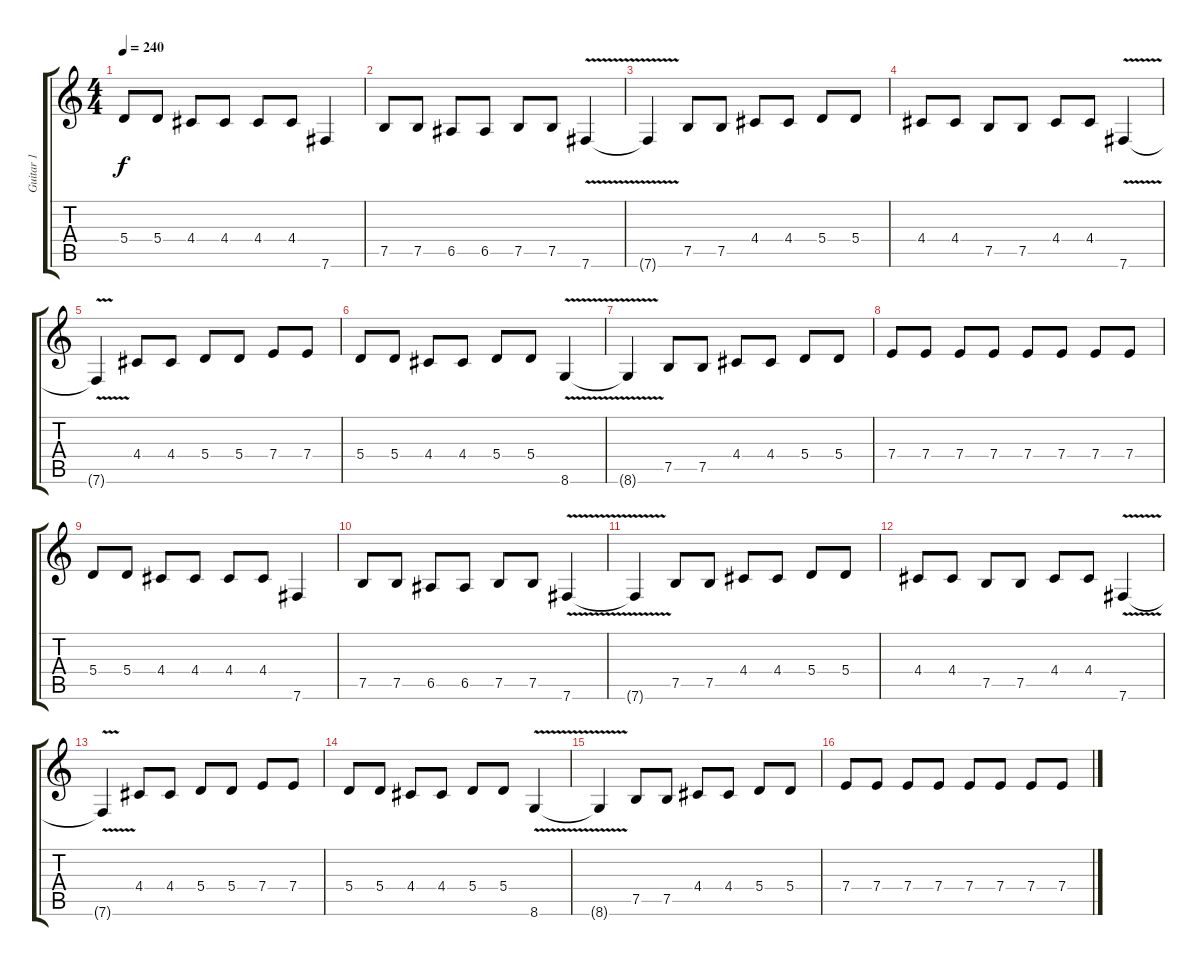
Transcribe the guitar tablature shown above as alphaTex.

\track ("Guitar 1" "Guitar 1") {instrument distortionguitar}
\staff {score tabs}
\tuning (B3 Gb3 D3 A2 E2 B1) {hide}
\ts (4 4)
\tempo 240
\clef g2
\ks c
5.4.8{dy f} 5.4.8 4.4.8 4.4.8 4.4.8 4.4.8 7.6.4 |
7.5.8 7.5.8 6.5.8 6.5.8 7.5.8 7.5.8 7.6{v}.4 |
7.6{t}.4 7.5.8 7.5.8 4.4.8 4.4.8 5.4.8 5.4.8 |
4.4.8 4.4.8 7.5.8 7.5.8 4.4.8 4.4.8 7.6{v}.4 |
7.6{t}.4 4.4.8 4.4.8 5.4.8 5.4.8 7.4.8 7.4.8 |
5.4.8 5.4.8 4.4.8 4.4.8 5.4.8 5.4.8 8.6{v}.4 |
8.6{t}.4 7.5.8 7.5.8 4.4.8 4.4.8 5.4.8 5.4.8 |
7.4.8 7.4.8 7.4.8 7.4.8 7.4.8 7.4.8 7.4.8 7.4.8 |
5.4.8 5.4.8 4.4.8 4.4.8 4.4.8 4.4.8 7.6.4 |
7.5.8 7.5.8 6.5.8 6.5.8 7.5.8 7.5.8 7.6{v}.4 |
7.6{t}.4 7.5.8 7.5.8 4.4.8 4.4.8 5.4.8 5.4.8 |
4.4.8 4.4.8 7.5.8 7.5.8 4.4.8 4.4.8 7.6{v}.4 |
7.6{t}.4 4.4.8 4.4.8 5.4.8 5.4.8 7.4.8 7.4.8 |
5.4.8 5.4.8 4.4.8 4.4.8 5.4.8 5.4.8 8.6{v}.4 |
8.6{t}.4 7.5.8 7.5.8 4.4.8 4.4.8 5.4.8 5.4.8 |
7.4.8 7.4.8 7.4.8 7.4.8 7.4.8 7.4.8 7.4.8 7.4.8
